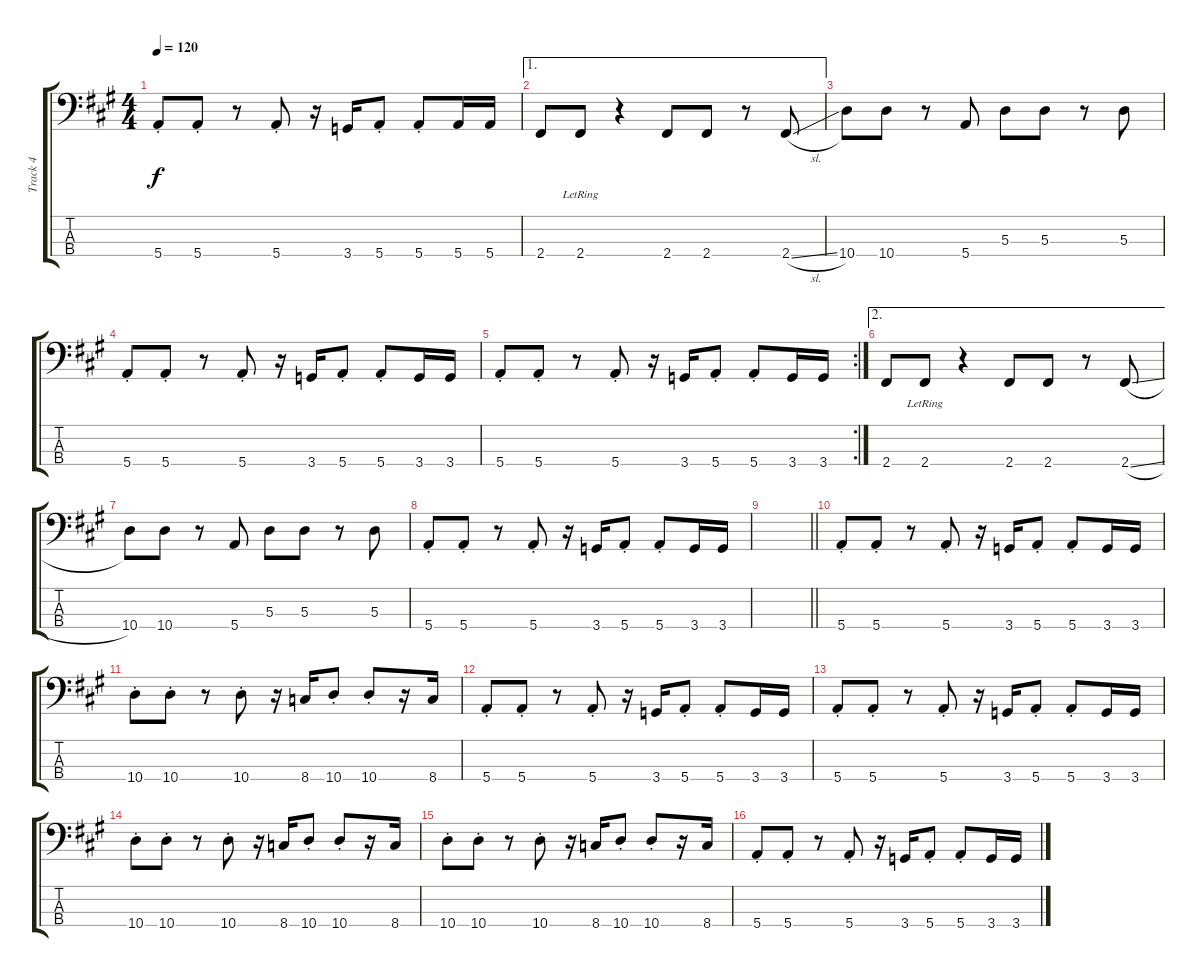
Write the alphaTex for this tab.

\track ("Track 4" "Track 4") {instrument electricbassfinger}
\staff {score tabs}
\tuning (G2 D2 A1 E1) {hide}
\ts (4 4)
\tempo 120
\clef f4
\ks a
5.4{st}.8{dy f} 5.4{st}.8 r.8 5.4{st}.8 r.16 3.4.16 5.4{st}.8 5.4{st}.8 5.4.16 5.4.16 |
\ae 1
2.4.8 2.4{lr}.8 r.4 2.4.8 2.4.8 r.8 2.4{sl}.8 |
10.4.8 10.4.8 r.8 5.4.8 5.3.8 5.3.8 r.8 5.3.8 |
5.4{st}.8 5.4{st}.8 r.8 5.4{st}.8 r.16 3.4.16 5.4{st}.8 5.4{st}.8 3.4.16 3.4.16 |
\rc 2
5.4{st}.8 5.4{st}.8 r.8 5.4{st}.8 r.16 3.4.16 5.4{st}.8 5.4{st}.8 3.4.16 3.4.16 |
\ae 2
2.4.8 2.4{lr}.8 r.4 2.4.8 2.4.8 r.8 2.4{sl}.8 |
10.4.8 10.4.8 r.8 5.4.8 5.3.8 5.3.8 r.8 5.3.8 |
5.4{st}.8 5.4{st}.8 r.8 5.4{st}.8 r.16 3.4.16 5.4{st}.8 5.4{st}.8 3.4.16 3.4.16 |
\barLineRight lightlight
|
5.4{st}.8 5.4{st}.8 r.8 5.4{st}.8 r.16 3.4.16 5.4{st}.8 5.4{st}.8 3.4.16 3.4.16 |
10.4{st}.8 10.4{st}.8 r.8 10.4{st}.8 r.16 8.4.16 10.4{st}.8 10.4{st}.8 r.16 8.4.16 |
5.4{st}.8 5.4{st}.8 r.8 5.4{st}.8 r.16 3.4.16 5.4{st}.8 5.4{st}.8 3.4.16 3.4.16 |
5.4{st}.8 5.4{st}.8 r.8 5.4{st}.8 r.16 3.4.16 5.4{st}.8 5.4{st}.8 3.4.16 3.4.16 |
10.4{st}.8 10.4{st}.8 r.8 10.4{st}.8 r.16 8.4.16 10.4{st}.8 10.4{st}.8 r.16 8.4.16 |
10.4{st}.8 10.4{st}.8 r.8 10.4{st}.8 r.16 8.4.16 10.4{st}.8 10.4{st}.8 r.16 8.4.16 |
5.4{st}.8 5.4{st}.8 r.8 5.4{st}.8 r.16 3.4.16 5.4{st}.8 5.4{st}.8 3.4.16 3.4.16
